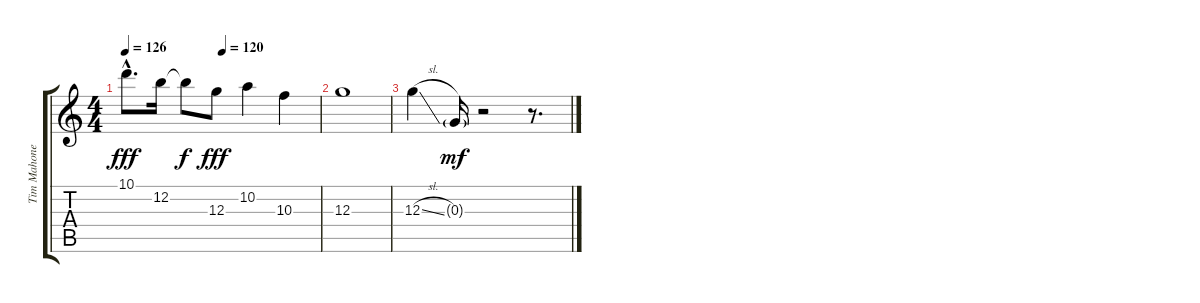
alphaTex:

\track ("Tim Mahoney (Lead Guitar)" "Tim Mahone") {instrument electricguitarjazz}
\staff {score tabs}
\tuning (E4 B3 G3 D3 A2 E2) {hide}
\ts (4 4)
\tempo 126
\tempo (120 0.5)
\clef g2
\ks c
10.1{hac}.8{d dy fff} 12.2.16 12.2{t}.8{dy f} 12.3.8{dy fff} 10.2.4 10.3.4 |
12.3.1 |
12.3{sl}.4 0.3{g}.16{dy mf} r.2 r.8{d}
